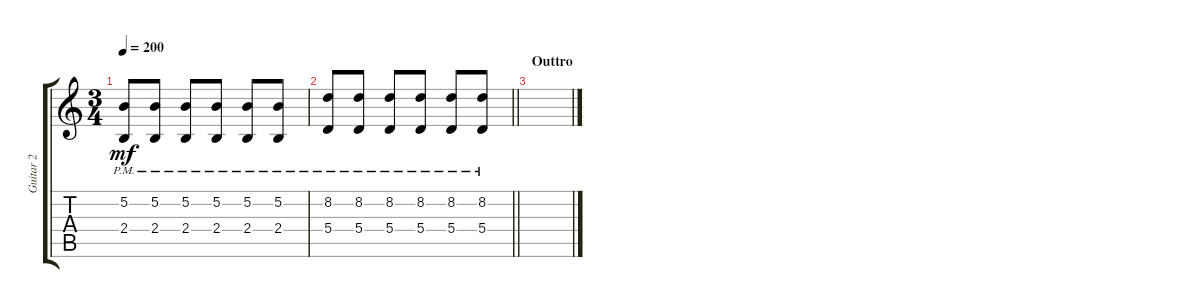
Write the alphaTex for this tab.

\track ("Guitar 2" "Guitar 2") {instrument distortionguitar}
\staff {score tabs}
\tuning (B3 Gb3 D3 A2 E2 B1) {hide}
\ts (3 4)
\tempo 200
\clef g2
\ks c
(5.2{pm} 2.4{pm}).8{dy mf} (5.2{pm} 2.4{pm}).8 (5.2{pm} 2.4{pm}).8 (5.2{pm} 2.4{pm}).8 (5.2{pm} 2.4{pm}).8 (5.2{pm} 2.4{pm}).8 |
\barLineRight lightlight
(8.2{pm} 5.4{pm}).8 (8.2{pm} 5.4{pm}).8 (8.2{pm} 5.4{pm}).8 (8.2{pm} 5.4{pm}).8 (8.2{pm} 5.4{pm}).8 (8.2{pm} 5.4{pm}).8 |
\section ("" "Outtro")
